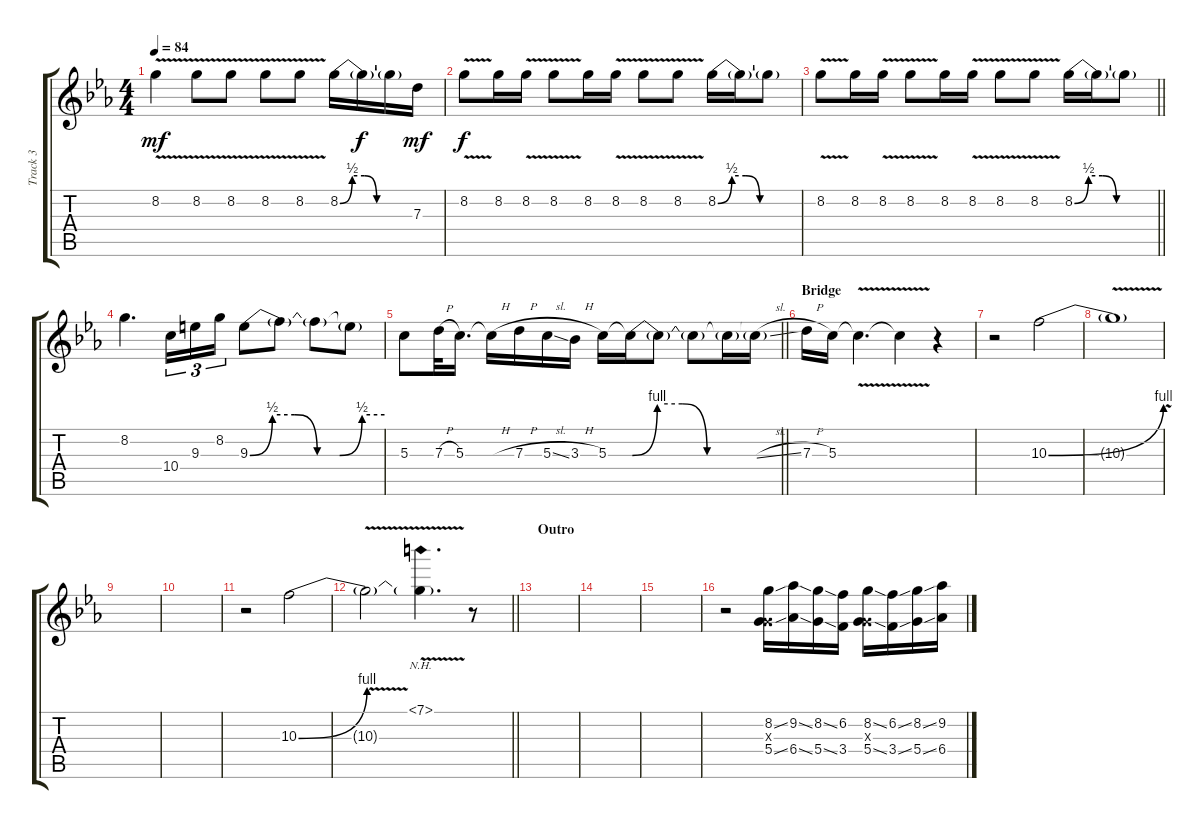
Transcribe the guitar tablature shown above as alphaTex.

\track ("Track 3" "Track 3") {instrument distortionguitar}
\staff {score tabs}
\tuning (E4 B3 G3 D3 A2 E2) {hide}
\ts (4 4)
\tempo 84
\clef g2
\ks eb
8.2{v}.4{dy mf} 8.2{v}.8 8.2{v}.8 8.2{v}.8 8.2{v}.8 8.2{be (custom 0 0 10 2 20 2 30 0 60 0)}.16 8.2{t}.16{dy f} 8.2{t}.16 7.3.16{dy mf} |
8.2{v}.8{dy f} 8.2.16 8.2{v}.16 8.2{v}.8 8.2.16 8.2{v}.16 8.2{v}.8 8.2{v}.8 8.2{be (custom 0 0 10 2 20 2 30 0 60 0)}.16 8.2{t}.16 8.2{t}.8 |
\barLineRight lightlight
8.2{v}.8 8.2.16 8.2{v}.16 8.2{v}.8 8.2.16 8.2{v}.16 8.2{v}.8 8.2{v}.8 8.2{be (custom 0 0 10 2 20 2 30 0 60 0)}.16 8.2{t}.16 8.2{t}.8 |
8.2.4{d} 10.4.16{tu (3 2)} 9.3.16{tu (3 2)} 8.2.16{tu (3 2)} 9.3{be (custom 0 0 10 2 20 2 30 0 40 0 50 2 60 2)}.8 9.3{t}.8 9.3{t}.8 9.3{t}.8 |
\barLineRight lightlight
5.3.8 7.3{h}.32 5.3.16{d} 5.3{h t}.16 7.3{h}.16 5.3{sl}.16 3.3{h}.16 5.3.16 5.3{be (custom 0 0 10 4 20 4 30 0 60 0) t}.16 5.3{t}.8 5.3{t}.8 5.3{t}.16 5.3{sl t}.16 |
\section ("" "Bridge")
7.3{h}.16 5.3.16 5.3{v t}.4{d} 5.3{t}.4 r.4 |
r.2 10.3{be (bend 0 0 60 4)}.2 |
10.3{v t}.1 |
|
|
r.2 10.3{be (bend 0 0 60 4)}.2 |
\barLineRight lightlight
10.3{v t}.2 (7.1{nh} 10.3{t}).4{d} r.8 |
\section ("" "Outro")
|
|
|
r.2 (8.2{ss} 0.3{x} 5.4{ss}).16 (9.2{ss} 6.4{ss}).16 (8.2{ss} 5.4{ss}).16 (6.2 3.4).16 (8.2{ss} 0.3{x} 5.4{ss}).16 (6.2{ss} 3.4{ss}).16 (8.2{ss} 5.4{ss}).16 (9.2{ss} 6.4{ss}).16
